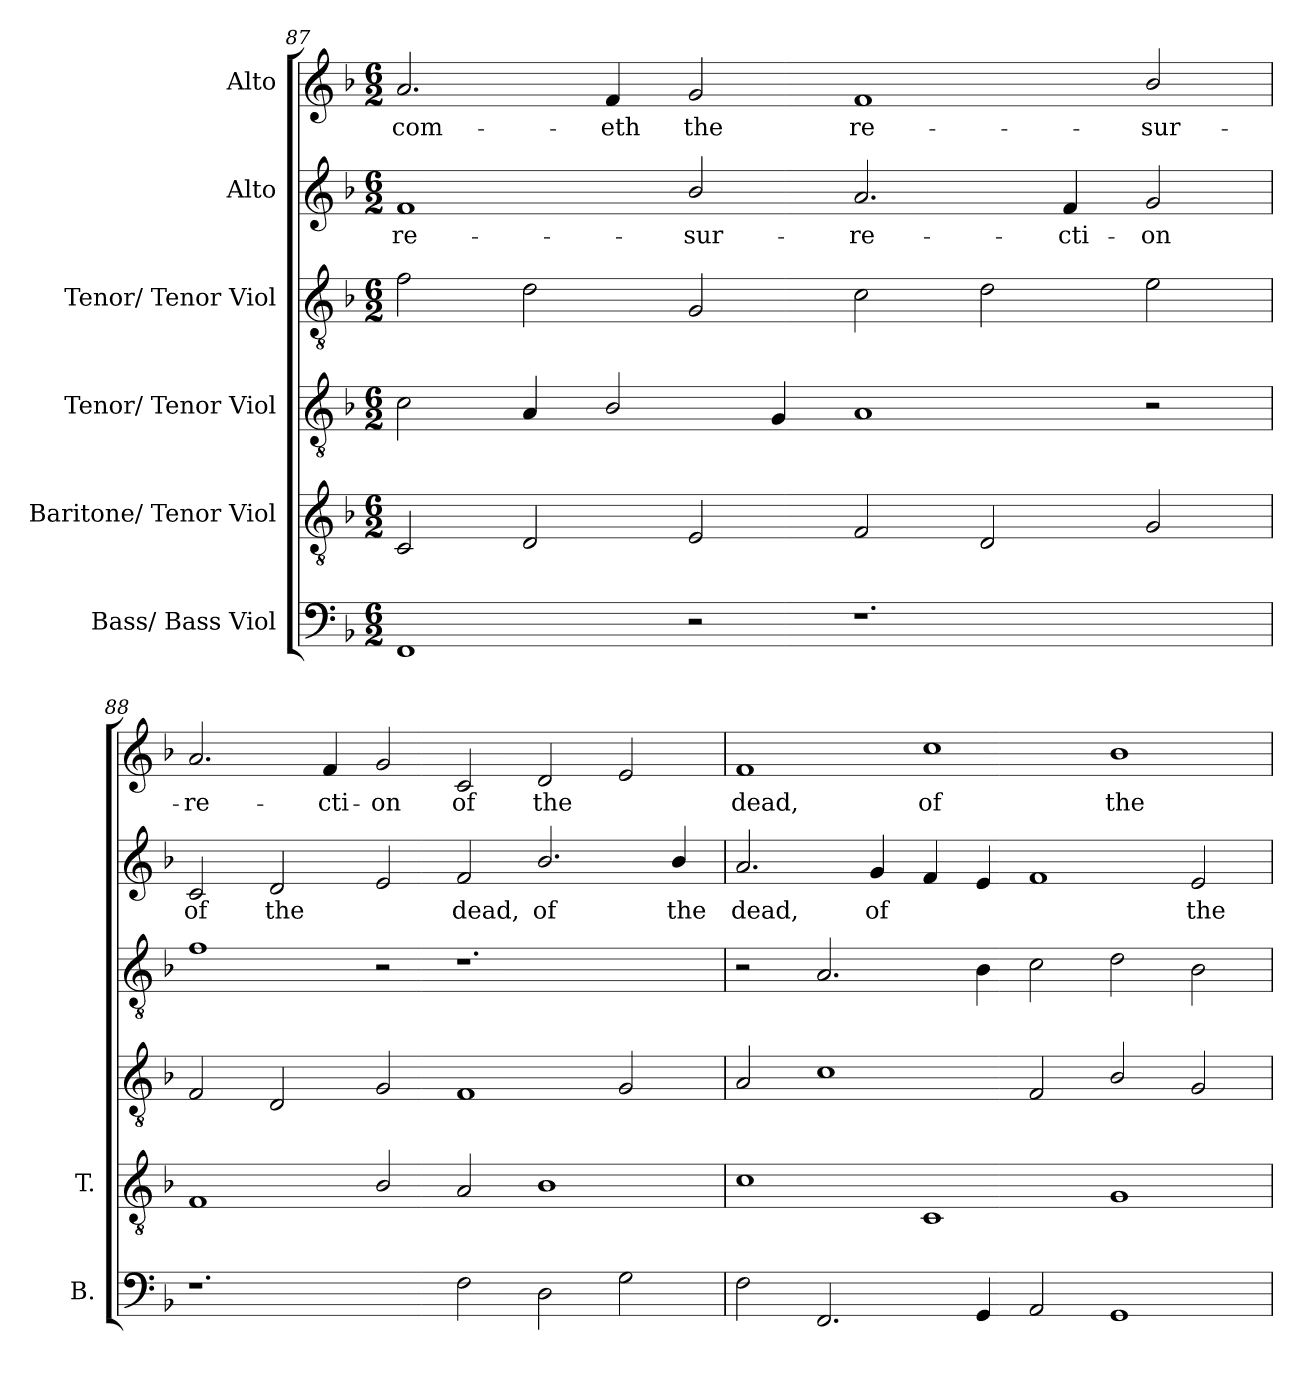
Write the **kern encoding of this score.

**kern	**kern	**kern	**kern	**kern	**text	**kern	**text
*part6	*part5	*part4	*part3	*part2	*part2	*part1	*part1
*staff6	*staff5	*staff4	*staff3	*staff2	*staff2	*staff1	*staff1
*I"Bass/ Bass Viol	*I"Baritone/ Tenor Viol	*I"Tenor/ Tenor Viol	*I"Tenor/ Tenor Viol	*I"Alto	*	*I"Alto	*
*I'B.	*I'T.	*	*	*	*	*	*
*clefF4	*clefGv2	*clefGv2	*clefGv2	*clefG2	*	*clefG2	*
*	*ITrd7c12	*ITrd7c12	*ITrd7c12	*	*	*	*
*k[b-]	*k[b-]	*k[b-]	*k[b-]	*k[b-]	*	*k[b-]	*
*F:	*F:	*F:	*F:	*F:	*	*F:	*
*M6/2	*M6/2	*M6/2	*M6/2	*M6/2	*	*M6/2	*
=87	=87	=87	=87	=87	=87	=87	=87
!	!	!	!	!	!LO:LY:b:color=#000000	!	!
!	!	!	!	!	!	!	!LO:LY:b:color=#000000
1FFi	2CCi/	2Ci\	2Fi\	1fi	re-	2.ai/	com-
.	2DDi/	4AAi/	2Di\	.	.	.	.
!	!	!	!	!	!	!	!LO:LY:b:color=#000000
.	.	2BB-i/	.	.	.	4fi/	-eth
!	!	!	!	!	!LO:LY:b:color=#000000	!	!
!	!	!	!	!	!	!	!LO:LY:b:color=#000000
2r	2EEi/	.	2GGi/	2b-i/	-sur-	2gi/	the
.	.	4GGi/	.	.	.	.	.
!	!	!	!	!	!LO:LY:b:color=#000000	!	!
!	!	!	!	!	!	!	!LO:LY:b:color=#000000
1.r	2FFi/	1AAi	2Ci\	2.ai/	-re-	1fi	re-
.	2DDi/	.	2Di\	.	.	.	.
!	!	!	!	!	!LO:LY:b:color=#000000	!	!
.	.	.	.	4fi/	-cti-	.	.
!	!	!	!	!	!LO:LY:b:color=#000000	!	!
!	!	!	!	!	!	!	!LO:LY:b:color=#000000
.	2GGi/	2r	2Ei\	2gi/	-on	2b-i/	-sur-
=88	=88	=88	=88	=88	=88	=88	=88
!	!	!	!	!	!LO:LY:b:color=#000000	!	!
!	!	!	!	!	!	!	!LO:LY:b:color=#000000
1.r	1FFi	2FFi/	1Fi	2ci/	of	2.ai/	-re-
!	!	!	!	!	!LO:LY:b:color=#000000	!	!
.	.	2DDi/	.	2di/	the	.	.
!	!	!	!	!	!	!	!LO:LY:b:color=#000000
.	.	.	.	.	.	4fi/	-cti-
!	!	!	!	!	!	!	!LO:LY:b:color=#000000
.	2BB-i/	2GGi/	2r	2ei/	.	2gi/	-on
!	!	!	!	!	!LO:LY:b:color=#000000	!	!
!	!	!	!	!	!	!	!LO:LY:b:color=#000000
2Fi\	2AAi/	1FFi	1.r	2fi/	dead,	2ci/	of
!	!	!	!	!	!LO:LY:b:color=#000000	!	!
!	!	!	!	!	!	!	!LO:LY:b:color=#000000
2Di\	1BB-i	.	.	2.b-i/	of	2di/	the
2Gi\	.	2GGi/	.	.	.	2ei/	.
!	!	!	!	!	!LO:LY:b:color=#000000	!	!
.	.	.	.	4b-i/	the	.	.
!!LO:PB:g=z
=89	=89	=89	=89	=89	=89	=89	=89
!	!	!	!	!	!LO:LY:b:color=#000000	!	!
!	!	!	!	!	!	!	!LO:LY:b:color=#000000
2Fi\	1Ci	2AAi/	2r	2.ai/	dead,	1fi	dead,
2.FFi/	.	1Ci	2.AAi/	.	.	.	.
!	!	!	!	!	!LO:LY:b:color=#000000	!	!
.	.	.	.	4gi/	of	.	.
!	!	!	!	!	!	!	!LO:LY:b:color=#000000
.	1CCi	.	.	4fi/	.	1cci	of
4GGi/	.	.	4BB-i\	4ei/	.	.	.
2AAi/	.	2FFi/	2Ci\	1fi	.	.	.
!	!	!	!	!	!	!	!LO:LY:b:color=#000000
1GGi	1GGi	2BB-i/	2Di\	.	.	1b-i	the
!	!	!	!	!	!LO:LY:b:color=#000000	!	!
.	.	2GGi/	2BB-i\	2ei/	the	.	.
=	=	=	=	=	=	=	=
*-	*-	*-	*-	*-	*-	*-	*-
